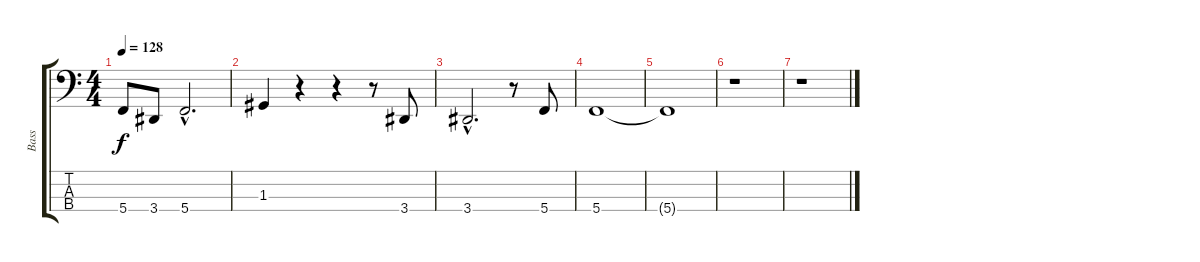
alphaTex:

\track ("Bass" "Bass") {instrument electricbassfinger}
\staff {score tabs}
\tuning (F2 C2 G1 C1) {hide}
\ts (4 4)
\tempo 128
\clef f4
\ks c
5.4.8{dy f} 3.4.8 5.4{hac}.2{d} |
1.3.4 r.4 r.4 r.8 3.4.8 |
3.4{hac}.2{d} r.8 5.4.8 |
5.4.1 |
5.4{t}.1 |
r.1 |
r.1
